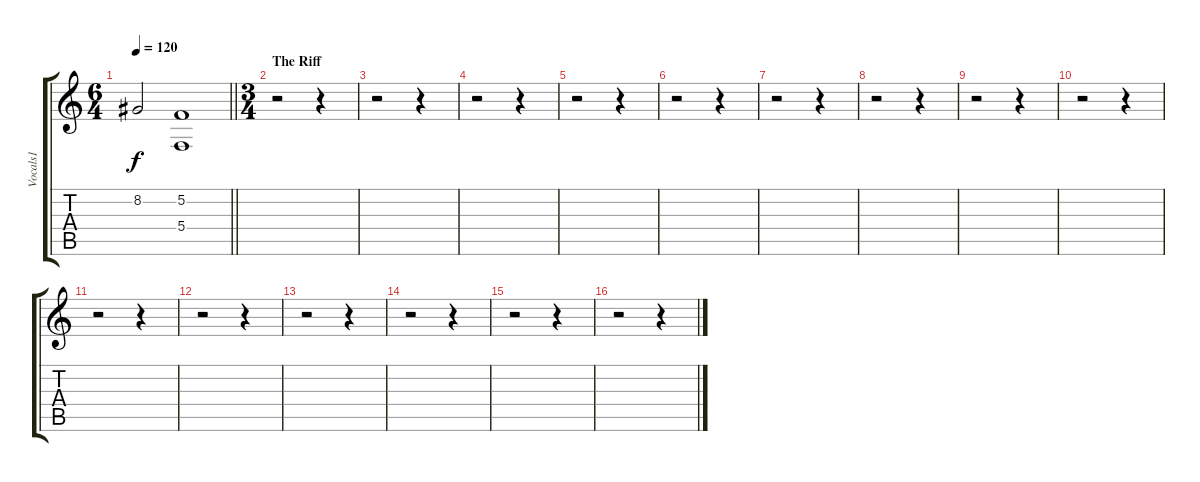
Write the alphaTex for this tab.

\track ("Vocals1" "Vocals1") {instrument stringensemble1}
\staff {score tabs}
\tuning (E4 C4 G3 C3 G2 C2) {hide}
\ts (6 4)
\tempo 120
\clef g2
\barLineRight lightlight
\ks c
8.2.2{dy f} (5.2 5.4).1 |
\ts (3 4)
\section ("" "The Riff")
r.2 r.4 |
r.2 r.4 |
r.2 r.4 |
r.2 r.4 |
r.2 r.4 |
r.2 r.4 |
r.2 r.4 |
r.2 r.4 |
r.2 r.4 |
r.2 r.4 |
r.2 r.4 |
r.2 r.4 |
r.2 r.4 |
r.2 r.4 |
r.2 r.4
